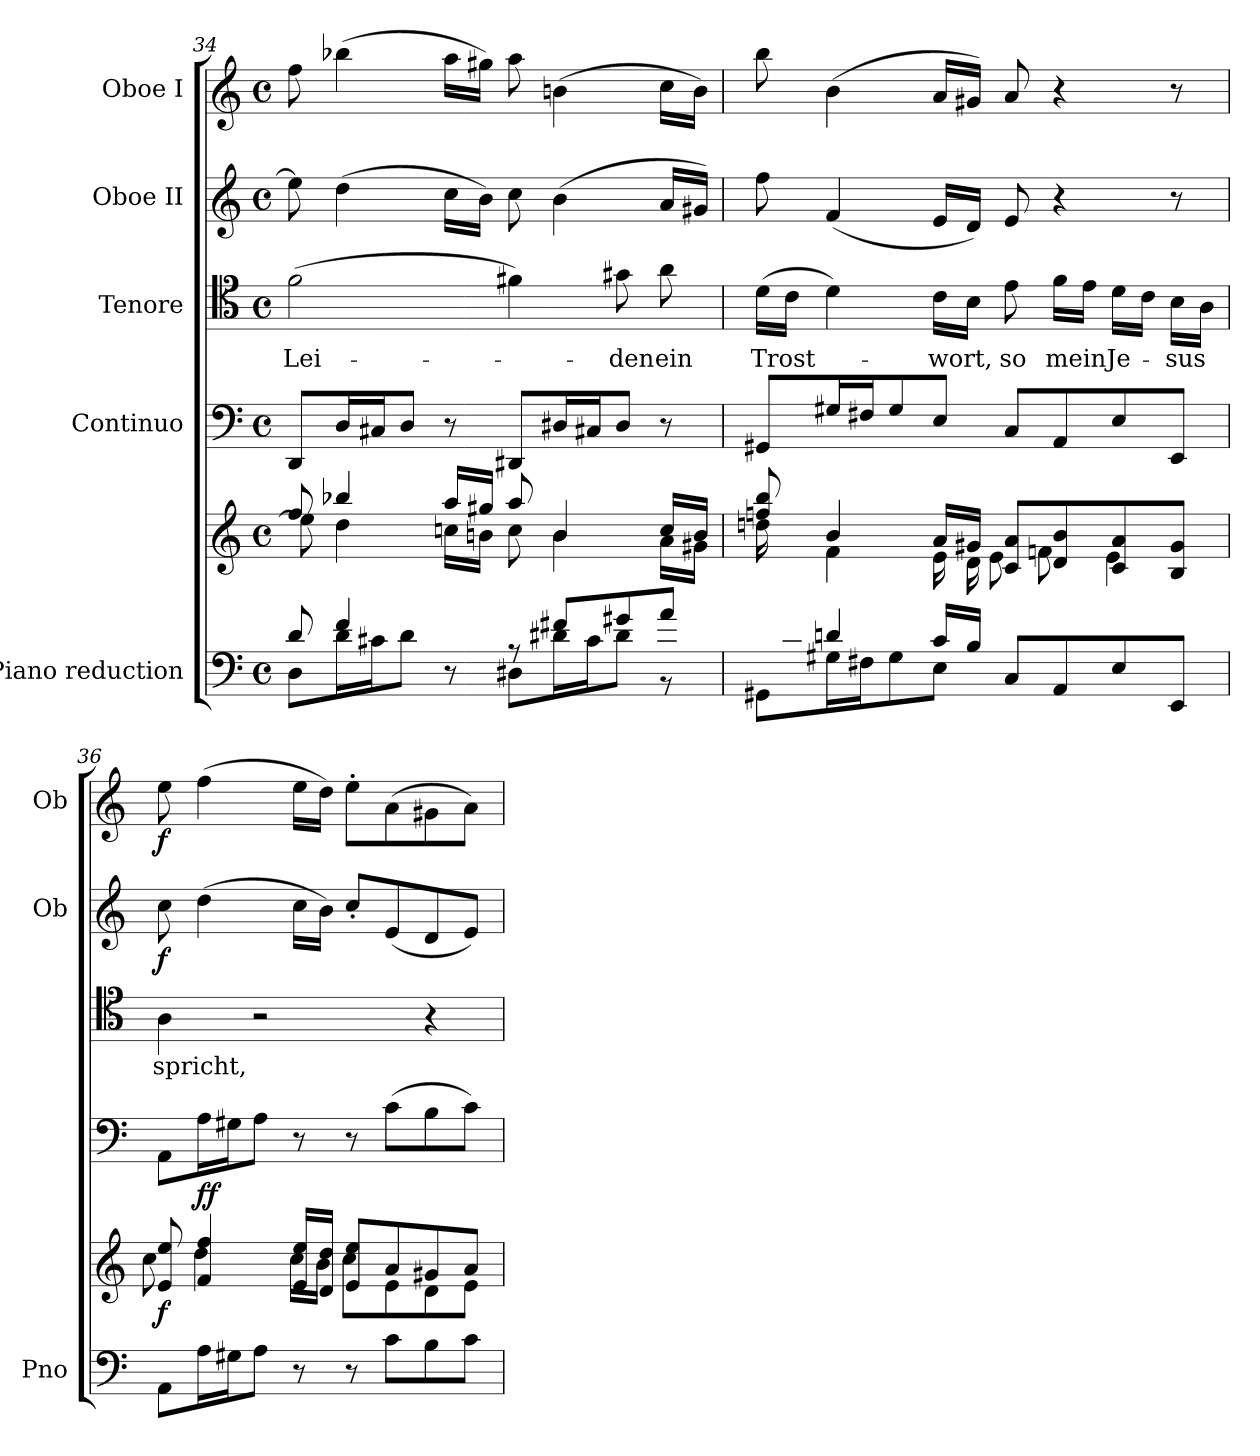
**kern	**kern	**dynam	**kern	**dynam	**kern	**text	**kern	**dynam	**kern	**dynam
*part5	*part5	*part5	*part4	*part4	*part3	*part3	*part2	*part2	*part1	*part1
*staff6	*staff5	*staff5/6	*staff4	*staff4	*staff3	*staff3	*staff2	*staff2	*staff1	*staff1
*I"Piano reduction	*	*	*I"Continuo	*	*I"Tenore	*	*I"Oboe II	*	*I"Oboe I	*
*I'Pno	*	*	*	*	*	*	*I'Ob	*	*I'Ob	*
!!LO:LB:g=z
*clefF4	*clefG2	*	*clefF4	*	*clefC4	*	*clefG2	*	*clefG2	*
*k[]	*k[]	*	*k[]	*	*k[]	*	*k[]	*	*k[]	*
*M4/4	*M4/4	*	*M4/4	*	*M4/4	*	*M4/4	*	*M4/4	*
*met(c)	*met(c)	*	*met(c)	*	*met(c)	*	*met(c)	*	*met(c)	*
=34	=34	=34	=34	=34	=34	=34	=34	=34	=34	=34
*^	*^	*	*	*	*	*	*	*	*	*
!	!	!	!	!	!	!	!	!LO:LY:b	!	!	!	!
8d/	8D\L	8ff/	8ee\]	.	8DD/L	.	(>2f\	Lei-	8ee\]	.	8ff\	.
4f/	16d\L	4bb-X/	4dd\	.	16D/L	.	.	.	(>4dd\	.	(>4bb-X\	.
.	16c#X\J	.	.	.	16C#X/J	.	.	.	.	.	.	.
.	8d\J	.	.	.	8D/J	.	.	.	.	.	.	.
8r	8ryy	16aa/LL	16ccn\LL	.	8r	.	.	.	16cc\LL	.	16aa\LL	.
.	.	16gg#X/JJ	16bn\JJ	.	.	.	.	.	16b\JJ)	.	16gg#X\JJ)	.
8rA	8D#X\L	8aa/	8cc\	.	8DD#X/L	.	4f#X\)	.	8cc\	.	8aa\	.
8f#X/L	16d#X\L	4b/	4b\	.	16D#X/L	.	.	.	(>4b\	.	(>4bn\	.
.	16c#\J	.	.	.	16C#X/J	.	.	.	.	.	.	.
!	!	!	!	!	!	!	!	!LO:LY:b	!	!	!	!
8g#X/	8d#\J	.	.	.	8D#/J	.	8g#X\	-den	.	.	.	.
!	!	!	!	!	!	!	!	!LO:LY:b	!	!	!	!
8a/J	8r	16cc/LL	16a\LL	.	8r	.	8a\	ein	16a/LL	.	16cc\LL	.
.	.	16b/JJ	16g#X\JJ	.	.	.	.	.	16g#X/JJ)	.	16b\JJ)	.
=35	=35	=35	=35	=35	=35	=35	=35	=35	=35	=35	=35	=35
*	*^	*	*	*	*	*	*	*	*	*	*	*
!	!	!	!	!	!	!	!	!	!LO:LY:b	!	!	!	!
16ryy	8ryy	8GG#X\L	8ffn/ 8bb/	16ddn\LL	.	8GG#X/L	.	(>16d\LL	Trost-	8ff\	.	8bb\	.
16cn/JJ	.	.	.	16ryy	.	.	.	16c\JJ	.	.	.	.	.
2..ryy	4dn/	16G#X\L	4b/	4f\	.	16G#X/L	.	4d\)	.	(<4f/	.	(>4b\	.
.	.	16F#X\J	.	.	.	16F#X/J	.	.	.	.	.	.	.
.	.	8G#\	.	.	.	8G#/	.	.	.	.	.	.	.
!	!	!	!	!	!	!	!	!	!LO:LY:b	!	!	!	!
.	16c/LL	8E\J	16a/LL	16e\LL	.	8E/J	.	16c\LL	wort,	16e/LL	.	16a/LL	.
.	16B/JJ	.	16g#X/JJ	16d\JJ	.	.	.	16B\JJ	.	16d/JJ)	.	16g#X/JJ)	.
!	!	!	!	!	!	!	!	!	!LO:LY:b	!	!	!	!
.	8C/L	2ryy	8c/ 8a/L	8e\L	.	8C/L	.	8e\	so	8e/	.	8a/	.
!	!	!	!	!	!	!	!	!	!LO:LY:b	!	!	!	!
.	8AA/	.	8d/ 8b/	8fn\J	.	8AA/	.	16f\LL	mein	4r	.	4r	.
.	.	.	.	.	.	.	.	16e\JJ	.	.	.	.	.
!	!	!	!	!	!	!	!	!	!LO:LY:b	!	!	!	!
.	8E/	.	8c/ 8a/	4e\	.	8E/	.	16d\LL	Je-	.	.	.	.
.	.	.	.	.	.	.	.	16c\JJ	.	.	.	.	.
!	!	!	!	!	!	!	!	!	!LO:LY:b	!	!	!	!
.	8EE/J	.	8B/ 8g#/J	.	.	8EE/J	.	16B\LL	sus	8r	.	8r	.
.	.	.	.	.	.	.	.	16A\JJ	.	.	.	.	.
*v	*v	*v	*	*	*	*	*	*	*	*	*	*	*
=36	=36	=36	=36	=36	=36	=36	=36	=36	=36	=36	=36
!	!	!	!LO:DY:b	!	!	!	!LO:LY:b	!	!LO:DY:b	!	!LO:DY:b
8AA\L	8e/ 8ee/	8cc\	f	8AA\L	.	4A\	spricht,	8cc\	f	8ee\	f
!	!	!	!	!	!LO:DY:b	!	!	!	!	!	!
!	!	!	!	!	!LO:DY:n=1:b	!	!	!	!	!	!
16A\L	4f/ 4ff/	4dd\	.	16A\L	f f	.	.	(>4dd\	.	(>4ff\	.
16G#X\J	.	.	.	16G#X\J	.	.	.	.	.	.	.
8A\J	.	.	.	8A\J	.	2r	.	.	.	.	.
8r	16e/ 16ee/LL	16cc\LL	.	8r	.	.	.	16cc\LL	.	16ee\LL	.
.	16d/ 16dd/JJ	16b\JJ	.	.	.	.	.	16b\JJ)	.	16dd\JJ)	.
8r	8e/ 8ee/L	8cc\L	.	8r	.	.	.	8cc'/L	.	8ee'\L	.
8c\L	8a/	8e\	.	(>8c\L	.	.	.	(<8e/	.	(>8a\	.
8B\	8g#X/	8d\	.	8B\	.	4r	.	8d/	.	8g#X\	.
8c\J	8a/J	8e\J	.	8c\J)	.	.	.	8e/J)	.	8a\J)	.
*	*v	*v	*	*	*	*	*	*	*	*	*
=	=	=	=	=	=	=	=	=	=	=
*-	*-	*-	*-	*-	*-	*-	*-	*-	*-	*-
